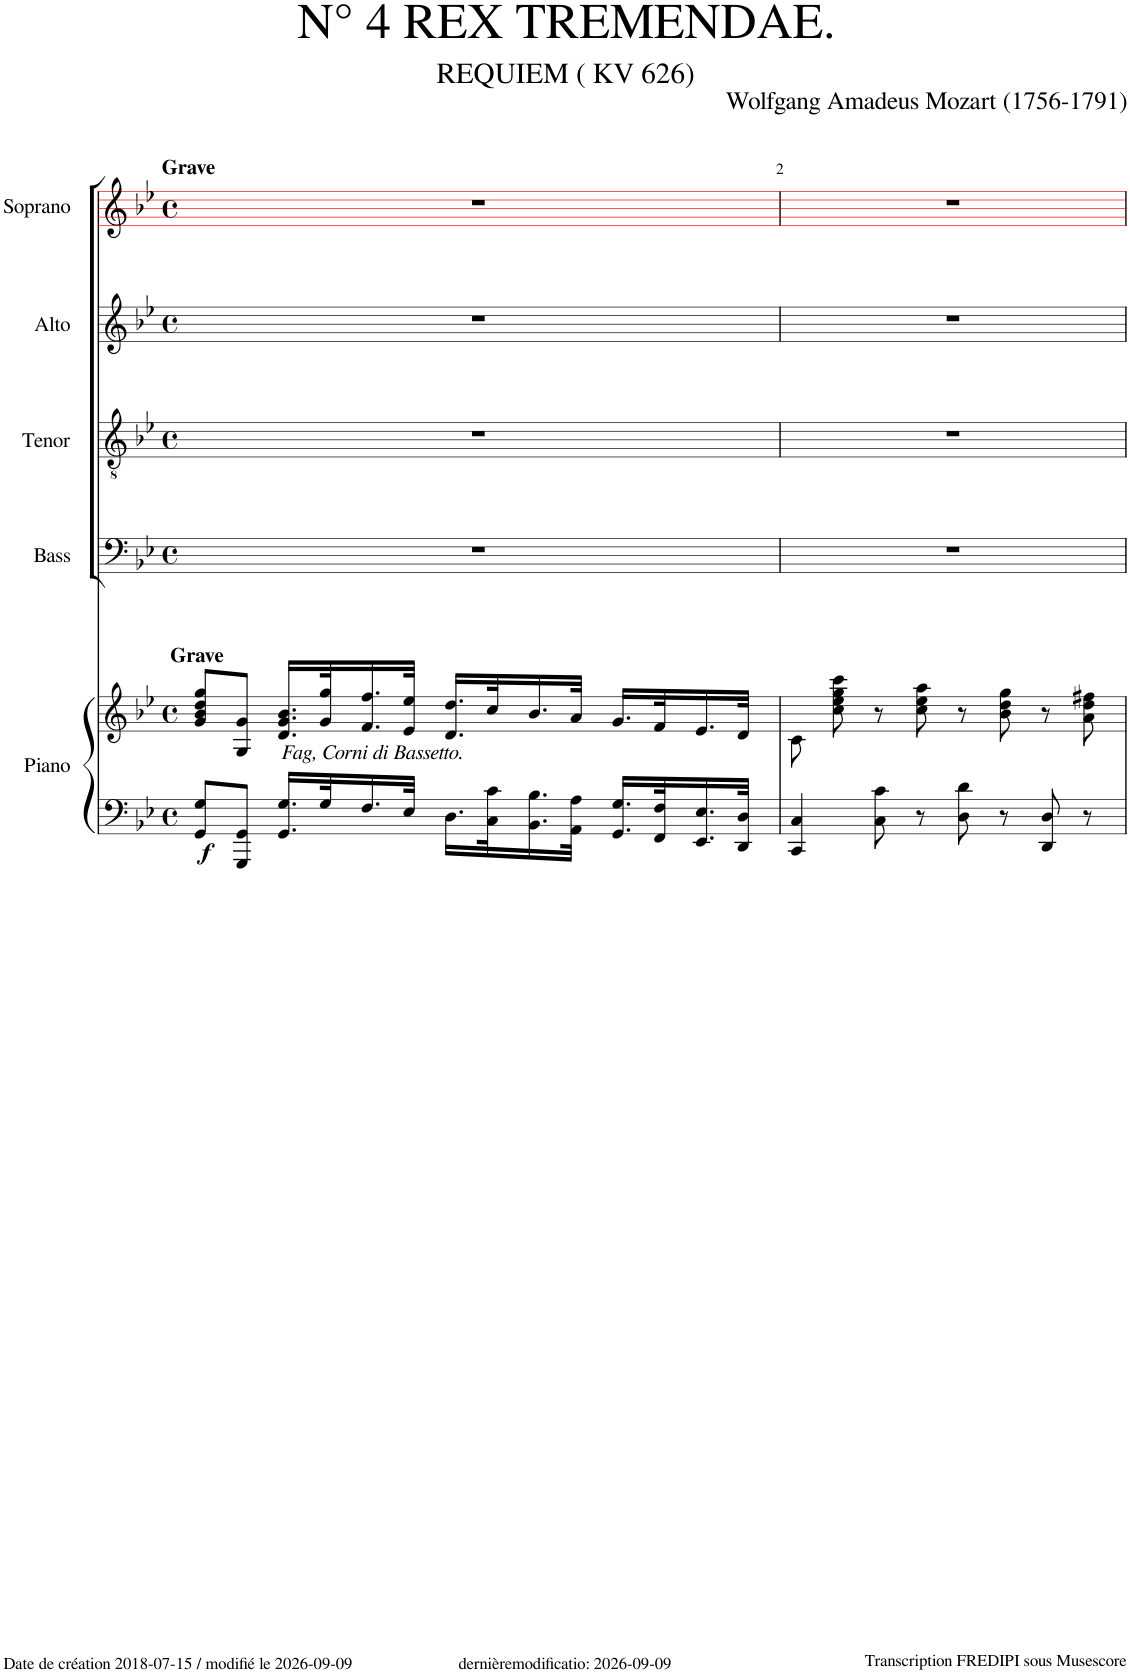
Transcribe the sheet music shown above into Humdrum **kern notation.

**kern	**kern	**dynam	**kern	**kern	**kern	**kern
*part5	*part5	*part5	*part4	*part3	*part2	*part1
*staff6	*staff5	*staff5/6	*staff4	*staff3	*staff2	*staff1
*I"Piano	*	*	*I"Bass	*I"Tenor	*I"Alto	*I"Soprano
*I'Pno	*	*	*	*	*	*
*	*	*	*	*	*	*stria5
*clefF4	*clefG2	*	*clefF4	*clefGv2	*clefG2	*clefG2
*	*	*	*	*	*	*ITrd1c2
*k[b-e-]	*k[b-e-]	*	*k[b-e-]	*k[b-e-]	*k[b-e-]	*k[b-e-]
*M8/8	*M8/8	*	*M8/8	*M8/8	*M8/8	*M8/8
*met(c)	*met(c)	*	*met(c)	*met(c)	*met(c)	*met(c)
=1	=1	=1	=1	=1	=1	=1
!	!	!	!	!	!	!LO:TX:a:B:t=Grave
!	!LO:TX:a:B:t=Grave	!	!	!	!	!
!	!	!LO:DY:b=2	!	!	!	!
8GG/ 8G/L	8g/ 8b-/ 8dd/ 8gg/L	f	1r	1r	1r	1r
8GGG/ 8GG/J	8G/ 8g/J	.	.	.	.	.
!	!LO:TX:b:i:t=Fag, Corni di Bassetto.	!	!	!	!	!
16.GG/ 16.G/LL	16.d/ 16.g/ 16.b-/LL	.	.	.	.	.
32G/K	32g/ 32gg/K	.	.	.	.	.
16.F/	16.f/ 16.ff/	.	.	.	.	.
32E-/JJk	32e-/ 32ee-/JJk	.	.	.	.	.
16.D\LL	16.d/ 16.dd/LL	.	.	.	.	.
32C\ 32c\K	32cc/K	.	.	.	.	.
16.BB-\ 16.B-\	16.b-/	.	.	.	.	.
32AA\ 32A\JJk	32a/JJk	.	.	.	.	.
16.GG/ 16.G/LL	16.g/LL	.	.	.	.	.
32FF/ 32F/K	32f/K	.	.	.	.	.
16.EE-/ 16.E-/	16.e-/	.	.	.	.	.
32DD/ 32D/JJk	32d/JJk	.	.	.	.	.
=2	=2	=2	=2	=2	=2	=2
4CC/ 4C/	8c\	.	1r	1r	1r	1r
.	8cc\ 8ee-\ 8gg\ 8ccc\	.	.	.	.	.
8C\ 8c\	8r	.	.	.	.	.
8r	8cc\ 8ee-\ 8aa\	.	.	.	.	.
8D\ 8d\	8r	.	.	.	.	.
8r	8b-\ 8dd\ 8gg\	.	.	.	.	.
8DD/ 8D/	8r	.	.	.	.	.
8r	8a\ 8dd\ 8ff#X\	.	.	.	.	.
=	=	=	=	=	=	=
*-	*-	*-	*-	*-	*-	*-
